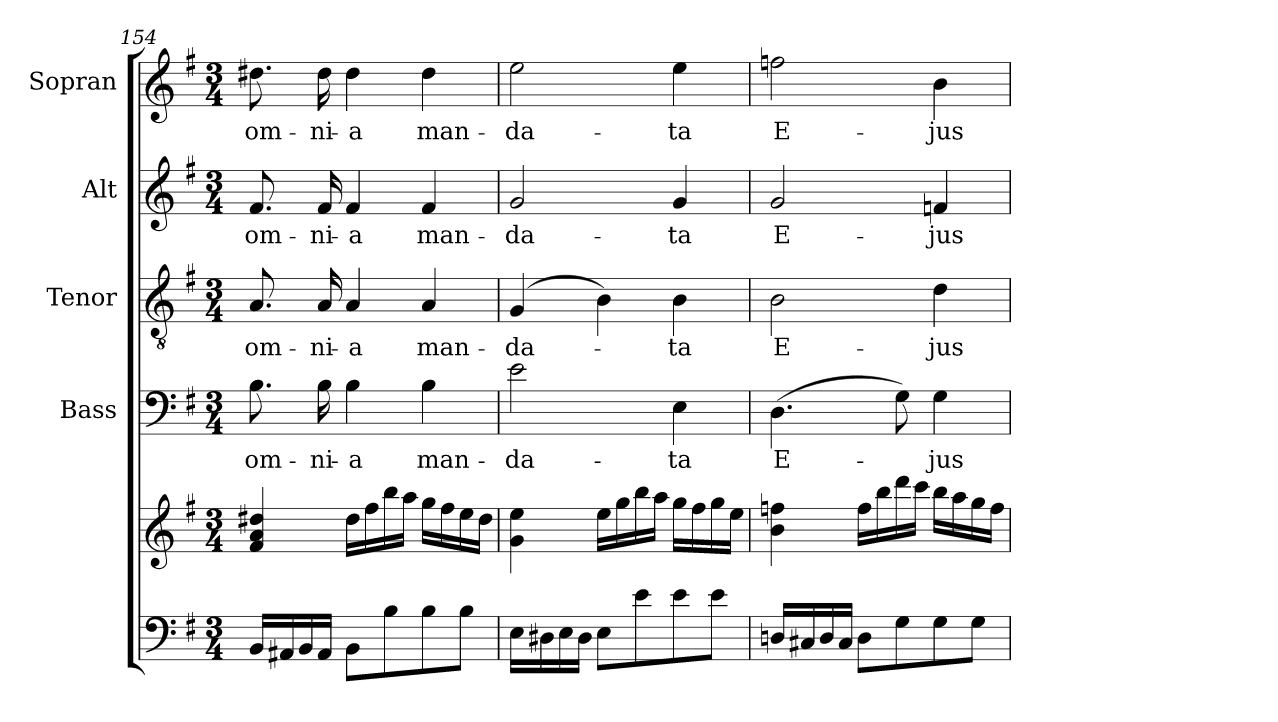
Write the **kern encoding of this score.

**kern	**kern	**kern	**text	**kern	**text	**kern	**text	**kern	**text
*part5	*part5	*part4	*part4	*part3	*part3	*part2	*part2	*part1	*part1
*staff6	*staff5	*staff4	*staff4	*staff3	*staff3	*staff2	*staff2	*staff1	*staff1
*	*	*I"Bass	*	*I"Tenor	*	*I"Alt	*	*I"Sopran	*
*	*	*I'B.	*	*I'T.	*	*I'A.	*	*I'S.	*
*clefF4	*clefG2	*clefF4	*	*clefGv2	*	*clefG2	*	*clefG2	*
*k[f#]	*k[f#]	*k[f#]	*	*k[f#]	*	*k[f#]	*	*k[f#]	*
*G:	*G:	*G:	*	*G:	*	*G:	*	*G:	*
*M3/4	*M3/4	*M3/4	*	*M3/4	*	*M3/4	*	*M3/4	*
=154	=154	=154	=154	=154	=154	=154	=154	=154	=154
!	!	!	!LO:LY:b	!	!LO:LY:b	!	!LO:LY:b	!	!LO:LY:b
16BB/LL	4f#/ 4a/ 4dd#X/	8.B\	om-	8.A/	om-	8.f#/	om-	8.dd#X\	om-
16AA#X/	.	.	.	.	.	.	.	.	.
16BB/	.	.	.	.	.	.	.	.	.
!	!	!	!LO:LY:b	!	!LO:LY:b	!	!LO:LY:b	!	!LO:LY:b
16AA#/JJ	.	16B\	-ni-	16A/	-ni-	16f#/	-ni-	16dd#\	-ni-
!	!	!	!LO:LY:b	!	!LO:LY:b	!	!LO:LY:b	!	!LO:LY:b
8BB\L	16dd#\LL	4B\	-a	4A/	-a	4f#/	-a	4dd#\	-a
.	16ff#\	.	.	.	.	.	.	.	.
8B\	16bb\	.	.	.	.	.	.	.	.
.	16aa\JJ	.	.	.	.	.	.	.	.
!	!	!	!LO:LY:b	!	!LO:LY:b	!	!LO:LY:b	!	!LO:LY:b
8B\	16gg\LL	4B\	man-	4A/	man-	4f#/	man-	4dd#\	man-
.	16ff#\	.	.	.	.	.	.	.	.
8B\J	16ee\	.	.	.	.	.	.	.	.
.	16dd#\JJ	.	.	.	.	.	.	.	.
=155	=155	=155	=155	=155	=155	=155	=155	=155	=155
!	!	!	!LO:LY:b	!	!LO:LY:b	!	!LO:LY:b	!	!LO:LY:b
16E\LL	4g\ 4ee\	2e\	-da-	(4G/	-da-	2g/	-da-	2ee\	-da-
16D#X\	.	.	.	.	.	.	.	.	.
16E\	.	.	.	.	.	.	.	.	.
16D#\JJ	.	.	.	.	.	.	.	.	.
8E\L	16ee\LL	.	.	4B\)	.	.	.	.	.
.	16gg\	.	.	.	.	.	.	.	.
8e\	16bb\	.	.	.	.	.	.	.	.
.	16aa\JJ	.	.	.	.	.	.	.	.
!	!	!	!LO:LY:b	!	!LO:LY:b	!	!LO:LY:b	!	!LO:LY:b
8e\	16gg\LL	4E\	-ta	4B\	-ta	4g/	-ta	4ee\	-ta
.	16ff#\	.	.	.	.	.	.	.	.
8e\J	16gg\	.	.	.	.	.	.	.	.
.	16ee\JJ	.	.	.	.	.	.	.	.
=156	=156	=156	=156	=156	=156	=156	=156	=156	=156
!	!	!	!LO:LY:b	!	!LO:LY:b	!	!LO:LY:b	!	!LO:LY:b
16Dn/LL	4b\ 4ffn\	(>4.D\	E-	2B\	E-	2g/	E-	2ffn\	E-
16C#X/	.	.	.	.	.	.	.	.	.
16D/	.	.	.	.	.	.	.	.	.
16C#/JJ	.	.	.	.	.	.	.	.	.
8D\L	16ff\LL	.	.	.	.	.	.	.	.
.	16bb\	.	.	.	.	.	.	.	.
8G\	16ddd\	8G\)	.	.	.	.	.	.	.
.	16ccc\JJ	.	.	.	.	.	.	.	.
!	!	!	!LO:LY:b	!	!LO:LY:b	!	!LO:LY:b	!	!LO:LY:b
8G\	16bb\LL	4G\	-jus	4d\	-jus	4fn/	-jus	4b\	-jus
.	16aa\	.	.	.	.	.	.	.	.
8G\J	16gg\	.	.	.	.	.	.	.	.
.	16ff\JJ	.	.	.	.	.	.	.	.
=	=	=	=	=	=	=	=	=	=
*-	*-	*-	*-	*-	*-	*-	*-	*-	*-
